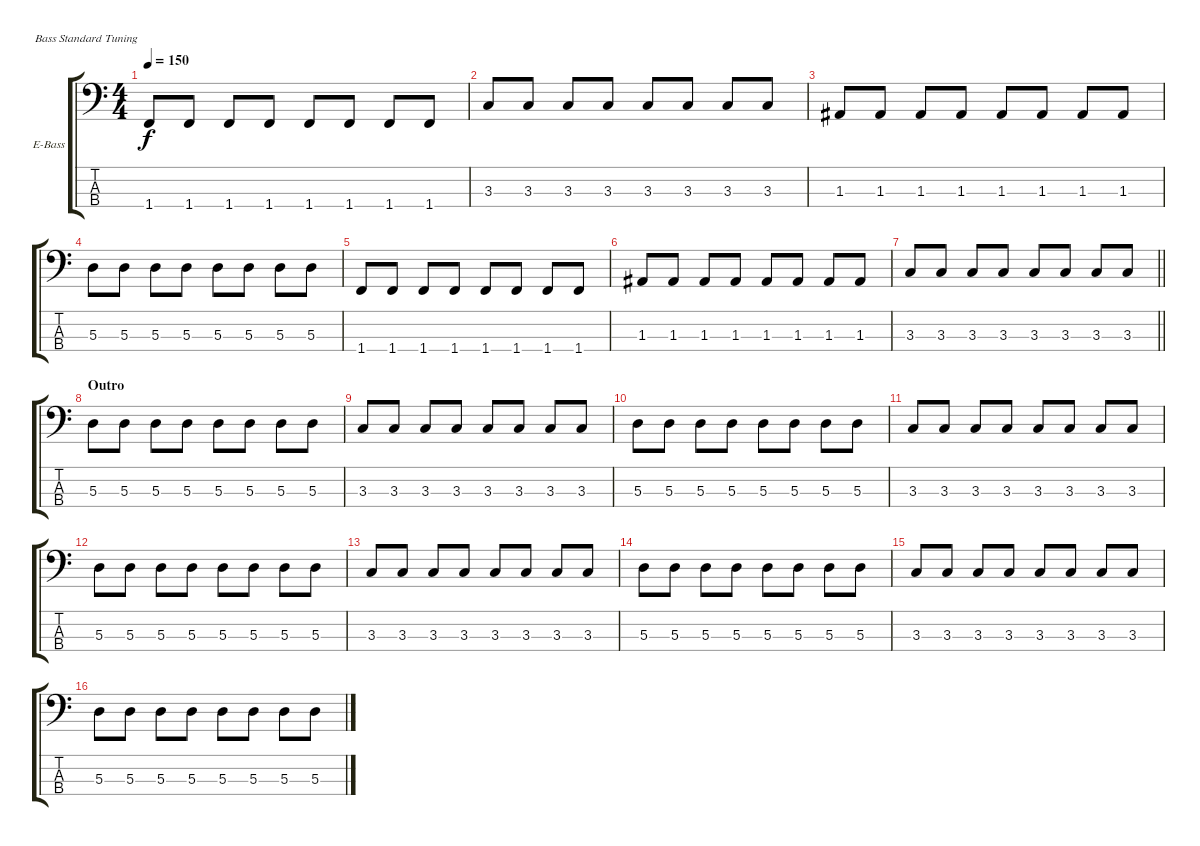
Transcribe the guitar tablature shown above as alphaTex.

\bracketExtendMode groupsimilarinstruments
\firstSystemTrackNameOrientation horizontal
\otherSystemsTrackNameOrientation horizontal
\track ("bass" "E-Bass") {instrument electricbassfinger}
\staff {score tabs}
\tuning (G2 D2 A1 E1)
\ts (4 4)
\tempo 150
\clef f4
\ks c
1.4.8{dy f} 1.4.8 1.4.8 1.4.8 1.4.8 1.4.8 1.4.8 1.4.8 |
3.3.8 3.3.8 3.3.8 3.3.8 3.3.8 3.3.8 3.3.8 3.3.8 |
1.3.8 1.3.8 1.3.8 1.3.8 1.3.8 1.3.8 1.3.8 1.3.8 |
5.3.8 5.3.8 5.3.8 5.3.8 5.3.8 5.3.8 5.3.8 5.3.8 |
1.4.8 1.4.8 1.4.8 1.4.8 1.4.8 1.4.8 1.4.8 1.4.8 |
1.3.8 1.3.8 1.3.8 1.3.8 1.3.8 1.3.8 1.3.8 1.3.8 |
\barLineRight lightlight
3.3.8 3.3.8 3.3.8 3.3.8 3.3.8 3.3.8 3.3.8 3.3.8 |
\section ("" "Outro")
5.3.8 5.3.8 5.3.8 5.3.8 5.3.8 5.3.8 5.3.8 5.3.8 |
3.3.8 3.3.8 3.3.8 3.3.8 3.3.8 3.3.8 3.3.8 3.3.8 |
5.3.8 5.3.8 5.3.8 5.3.8 5.3.8 5.3.8 5.3.8 5.3.8 |
3.3.8 3.3.8 3.3.8 3.3.8 3.3.8 3.3.8 3.3.8 3.3.8 |
5.3.8 5.3.8 5.3.8 5.3.8 5.3.8 5.3.8 5.3.8 5.3.8 |
3.3.8 3.3.8 3.3.8 3.3.8 3.3.8 3.3.8 3.3.8 3.3.8 |
5.3.8 5.3.8 5.3.8 5.3.8 5.3.8 5.3.8 5.3.8 5.3.8 |
3.3.8 3.3.8 3.3.8 3.3.8 3.3.8 3.3.8 3.3.8 3.3.8 |
5.3.8 5.3.8 5.3.8 5.3.8 5.3.8 5.3.8 5.3.8 5.3.8
